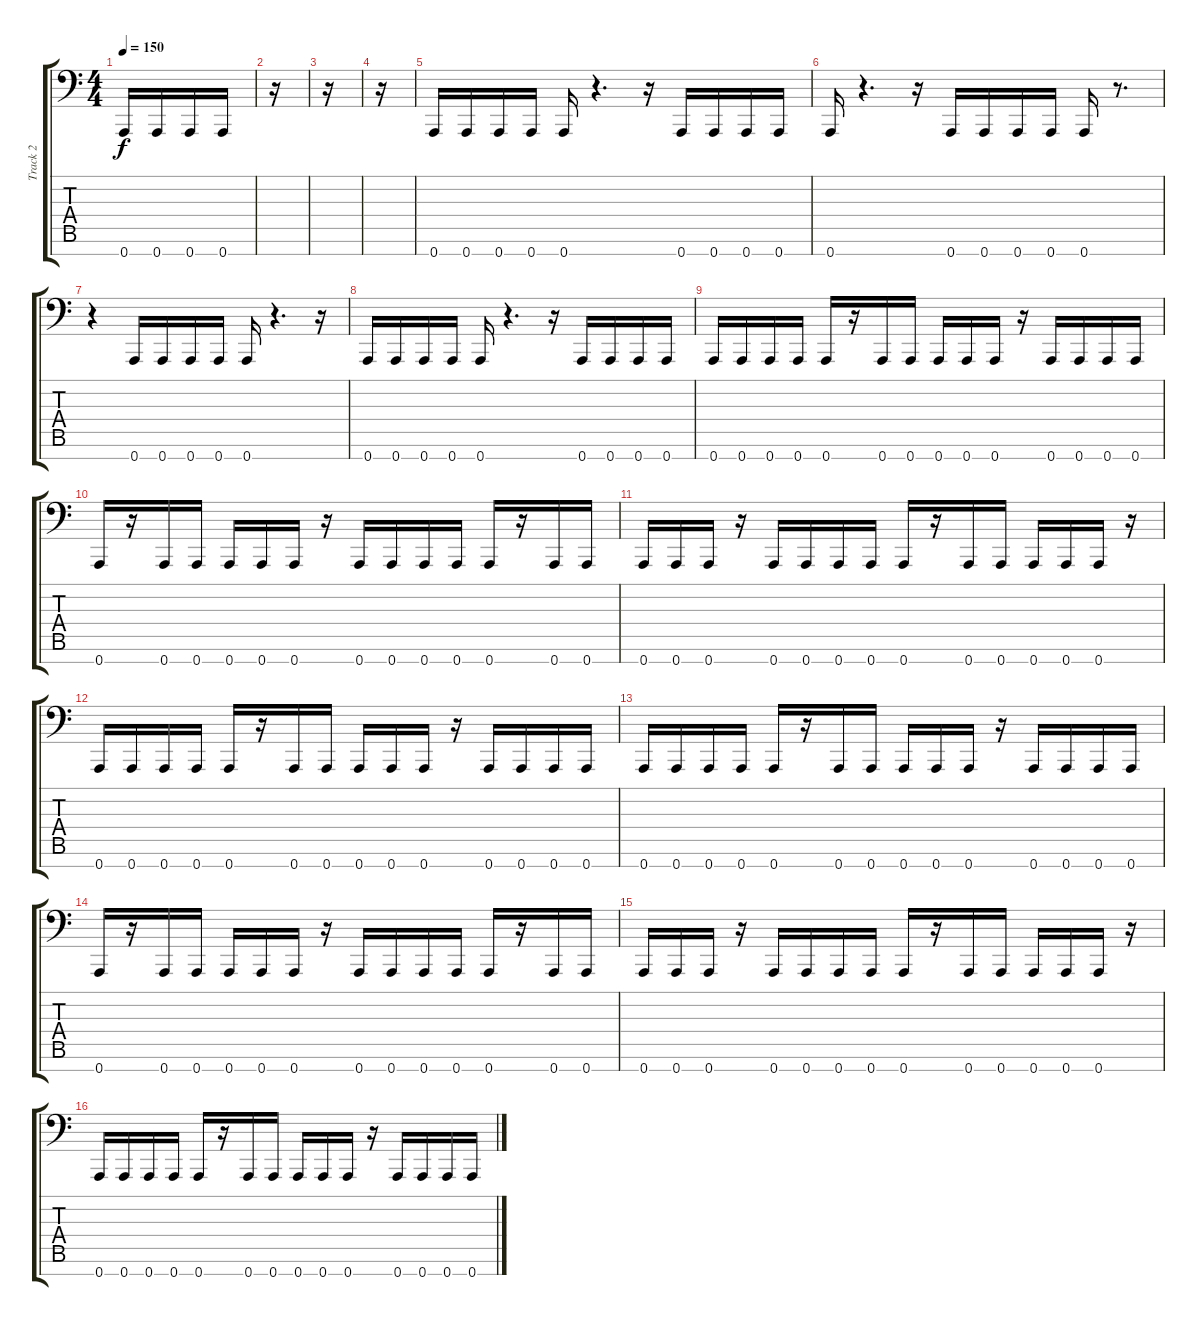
\track ("Track 2" "Track 2") {instrument slapbass1}
\staff {score tabs}
\tuning (E3 B2 G2 D2 A1 E1 A0) {hide}
\ts (4 4)
\tempo 150
\clef f4
\ks c
0.7.16{dy f instrument slapbass1} 0.7.16 0.7.16 0.7.16 |
r.16 |
r.16 |
r.16 |
0.7.16 0.7.16 0.7.16 0.7.16 0.7.16 r.4{d} r.16 0.7.16 0.7.16 0.7.16 0.7.16 |
0.7.16 r.4{d} r.16 0.7.16 0.7.16 0.7.16 0.7.16 0.7.16 r.8{d} |
r.4 0.7.16 0.7.16 0.7.16 0.7.16 0.7.16 r.4{d} r.16 |
0.7.16 0.7.16 0.7.16 0.7.16 0.7.16 r.4{d} r.16 0.7.16 0.7.16 0.7.16 0.7.16 |
0.7.16 0.7.16 0.7.16 0.7.16 0.7.16 r.16 0.7.16 0.7.16 0.7.16 0.7.16 0.7.16 r.16 0.7.16 0.7.16 0.7.16 0.7.16 |
0.7.16 r.16 0.7.16 0.7.16 0.7.16 0.7.16 0.7.16 r.16 0.7.16 0.7.16 0.7.16 0.7.16 0.7.16 r.16 0.7.16 0.7.16 |
0.7.16 0.7.16 0.7.16 r.16 0.7.16 0.7.16 0.7.16 0.7.16 0.7.16 r.16 0.7.16 0.7.16 0.7.16 0.7.16 0.7.16 r.16 |
0.7.16 0.7.16 0.7.16 0.7.16 0.7.16 r.16 0.7.16 0.7.16 0.7.16 0.7.16 0.7.16 r.16 0.7.16 0.7.16 0.7.16 0.7.16 |
0.7.16 0.7.16 0.7.16 0.7.16 0.7.16 r.16 0.7.16 0.7.16 0.7.16 0.7.16 0.7.16 r.16 0.7.16 0.7.16 0.7.16 0.7.16 |
0.7.16 r.16 0.7.16 0.7.16 0.7.16 0.7.16 0.7.16 r.16 0.7.16 0.7.16 0.7.16 0.7.16 0.7.16 r.16 0.7.16 0.7.16 |
0.7.16 0.7.16 0.7.16 r.16 0.7.16 0.7.16 0.7.16 0.7.16 0.7.16 r.16 0.7.16 0.7.16 0.7.16 0.7.16 0.7.16 r.16 |
0.7.16 0.7.16 0.7.16 0.7.16 0.7.16 r.16 0.7.16 0.7.16 0.7.16 0.7.16 0.7.16 r.16 0.7.16 0.7.16 0.7.16 0.7.16
